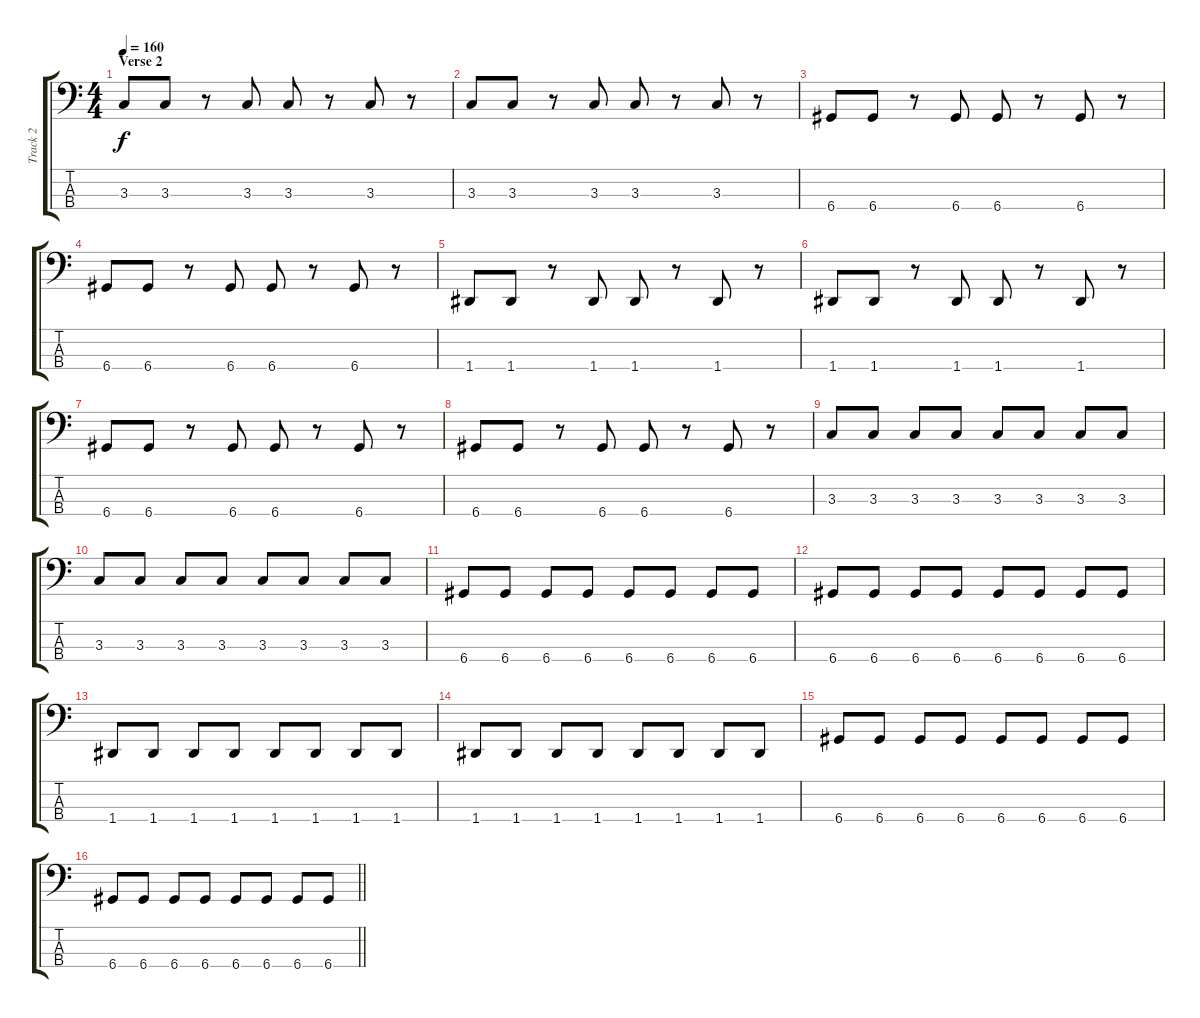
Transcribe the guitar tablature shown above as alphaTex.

\track ("Track 2" "Track 2") {instrument electricbassfinger}
\staff {score tabs}
\tuning (G2 D2 A1 D1) {hide}
\ts (4 4)
\section ("" "Verse 2")
\tempo 160
\clef f4
\ks c
3.3.8{dy f} 3.3.8 r.8 3.3.8 3.3.8 r.8 3.3.8 r.8 |
3.3.8 3.3.8 r.8 3.3.8 3.3.8 r.8 3.3.8 r.8 |
6.4.8 6.4.8 r.8 6.4.8 6.4.8 r.8 6.4.8 r.8 |
6.4.8 6.4.8 r.8 6.4.8 6.4.8 r.8 6.4.8 r.8 |
1.4.8 1.4.8 r.8 1.4.8 1.4.8 r.8 1.4.8 r.8 |
1.4.8 1.4.8 r.8 1.4.8 1.4.8 r.8 1.4.8 r.8 |
6.4.8 6.4.8 r.8 6.4.8 6.4.8 r.8 6.4.8 r.8 |
6.4.8 6.4.8 r.8 6.4.8 6.4.8 r.8 6.4.8 r.8 |
3.3.8 3.3.8 3.3.8 3.3.8 3.3.8 3.3.8 3.3.8 3.3.8 |
3.3.8 3.3.8 3.3.8 3.3.8 3.3.8 3.3.8 3.3.8 3.3.8 |
6.4.8 6.4.8 6.4.8 6.4.8 6.4.8 6.4.8 6.4.8 6.4.8 |
6.4.8 6.4.8 6.4.8 6.4.8 6.4.8 6.4.8 6.4.8 6.4.8 |
1.4.8 1.4.8 1.4.8 1.4.8 1.4.8 1.4.8 1.4.8 1.4.8 |
1.4.8 1.4.8 1.4.8 1.4.8 1.4.8 1.4.8 1.4.8 1.4.8 |
6.4.8 6.4.8 6.4.8 6.4.8 6.4.8 6.4.8 6.4.8 6.4.8 |
\barLineRight lightlight
6.4.8 6.4.8 6.4.8 6.4.8 6.4.8 6.4.8 6.4.8 6.4.8
